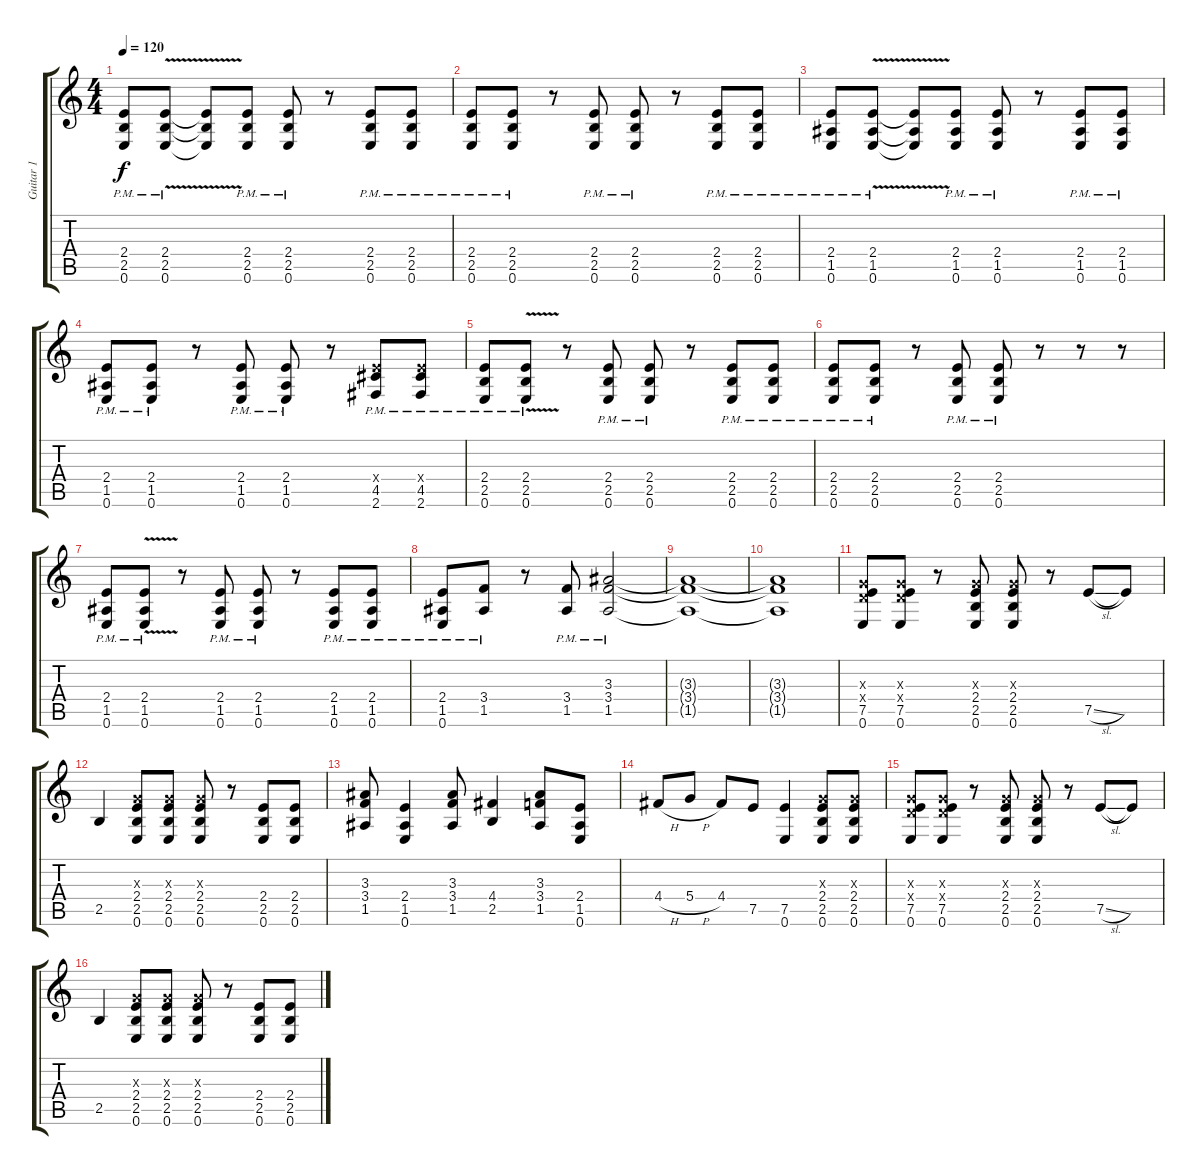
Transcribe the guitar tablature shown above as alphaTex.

\track ("Guitar 1" "Guitar 1") {instrument distortionguitar}
\staff {score tabs}
\tuning (E4 B3 G3 D3 A2 E2) {hide}
\ts (4 4)
\tempo 120
\clef g2
\ks c
(2.4{pm} 2.5{pm} 0.6{pm}).8{dy f} (2.4{v pm} 2.5{v pm} 0.6{v pm}).8 (2.4{t} 2.5{t} 0.6{t}).8 (2.4{pm} 2.5{pm} 0.6{pm}).8 (2.4{pm} 2.5{pm} 0.6{pm}).8 r.8 (2.4{pm} 2.5{pm} 0.6{pm}).8 (2.4{pm} 2.5{pm} 0.6{pm}).8 |
(2.4{pm} 2.5{pm} 0.6{pm}).8 (2.4{pm} 2.5{pm} 0.6{pm}).8 r.8 (2.4{pm} 2.5{pm} 0.6{pm}).8 (2.4{pm} 2.5{pm} 0.6{pm}).8 r.8 (2.4{pm} 2.5{pm} 0.6{pm}).8 (2.4{pm} 2.5{pm} 0.6{pm}).8 |
(2.4{pm} 1.5{pm} 0.6{pm}).8 (2.4{v pm} 1.5{v pm} 0.6{v pm}).8 (2.4{t} 1.5{t} 0.6{t}).8 (2.4{pm} 1.5{pm} 0.6{pm}).8 (2.4{pm} 1.5{pm} 0.6{pm}).8 r.8 (2.4{pm} 1.5{pm} 0.6{pm}).8 (2.4{pm} 1.5{pm} 0.6{pm}).8 |
(2.4{pm} 1.5{pm} 0.6{pm}).8 (2.4{pm} 1.5{pm} 0.6{pm}).8 r.8 (2.4{pm} 1.5{pm} 0.6{pm}).8 (2.4{pm} 1.5{pm} 0.6{pm}).8 r.8 (2.4{pm x} 4.5{pm} 2.6{pm}).8 (2.4{pm x} 4.5{pm} 2.6{pm}).8 |
(2.4{pm} 2.5{pm} 0.6{pm}).8 (2.4{v pm} 2.5{v pm} 0.6{v pm}).8 r.8 (2.4{pm} 2.5{pm} 0.6{pm}).8 (2.4{pm} 2.5{pm} 0.6{pm}).8 r.8 (2.4{pm} 2.5{pm} 0.6{pm}).8 (2.4{pm} 2.5{pm} 0.6{pm}).8 |
(2.4{pm} 2.5{pm} 0.6{pm}).8 (2.4{pm} 2.5{pm} 0.6{pm}).8 r.8 (2.4{pm} 2.5{pm} 0.6{pm}).8 (2.4{pm} 2.5{pm} 0.6{pm}).8 r.8 r.8 r.8 |
(2.4{pm} 1.5{pm} 0.6{pm}).8 (2.4{v pm} 1.5{v pm} 0.6{v pm}).8 r.8 (2.4{pm} 1.5{pm} 0.6{pm}).8 (2.4{pm} 1.5{pm} 0.6{pm}).8 r.8 (2.4{pm} 1.5{pm} 0.6{pm}).8 (2.4{pm} 1.5{pm} 0.6{pm}).8 |
(2.4{pm} 1.5{pm} 0.6{pm}).8 (3.4{pm} 1.5{pm}).8 r.8 (3.4{pm} 1.5{pm}).8 (3.3 3.4{pm} 1.5{pm}).2 |
(3.3{t} 3.4{t} 1.5{t}).1 |
(3.3{t} 3.4{t} 1.5{t}).1 |
(0.3{x} 0.4{x} 7.5 0.6).8 (0.3{x} 0.4{x} 7.5 0.6).8 r.8 (0.3{x} 2.4 2.5 0.6).8 (0.3{x} 2.4 2.5 0.6).8 r.8 7.5{sl}.8 7.5{t}.8 |
2.5.4 (0.3{x} 2.4 2.5 0.6).8 (0.3{x} 2.4 2.5 0.6).8 (0.3{x} 2.4 2.5 0.6).8 r.8 (2.4 2.5 0.6).8 (2.4 2.5 0.6).8 |
(3.3 3.4 1.5).8 (2.4 1.5 0.6).4 (3.3 3.4 1.5).8 (4.4 2.5).4 (3.3 3.4 1.5).8 (2.4 1.5 0.6).8 |
4.4{h}.8 5.4{h}.8 4.4.8 7.5.8 (7.5 0.6).4 (0.3{x} 2.4 2.5 0.6).8 (0.3{x} 2.4 2.5 0.6).8 |
(0.3{x} 0.4{x} 7.5 0.6).8 (0.3{x} 0.4{x} 7.5 0.6).8 r.8 (0.3{x} 2.4 2.5 0.6).8 (0.3{x} 2.4 2.5 0.6).8 r.8 7.5{sl}.8 7.5{t}.8 |
2.5.4 (0.3{x} 2.4 2.5 0.6).8 (0.3{x} 2.4 2.5 0.6).8 (0.3{x} 2.4 2.5 0.6).8 r.8 (2.4 2.5 0.6).8 (2.4 2.5 0.6).8
